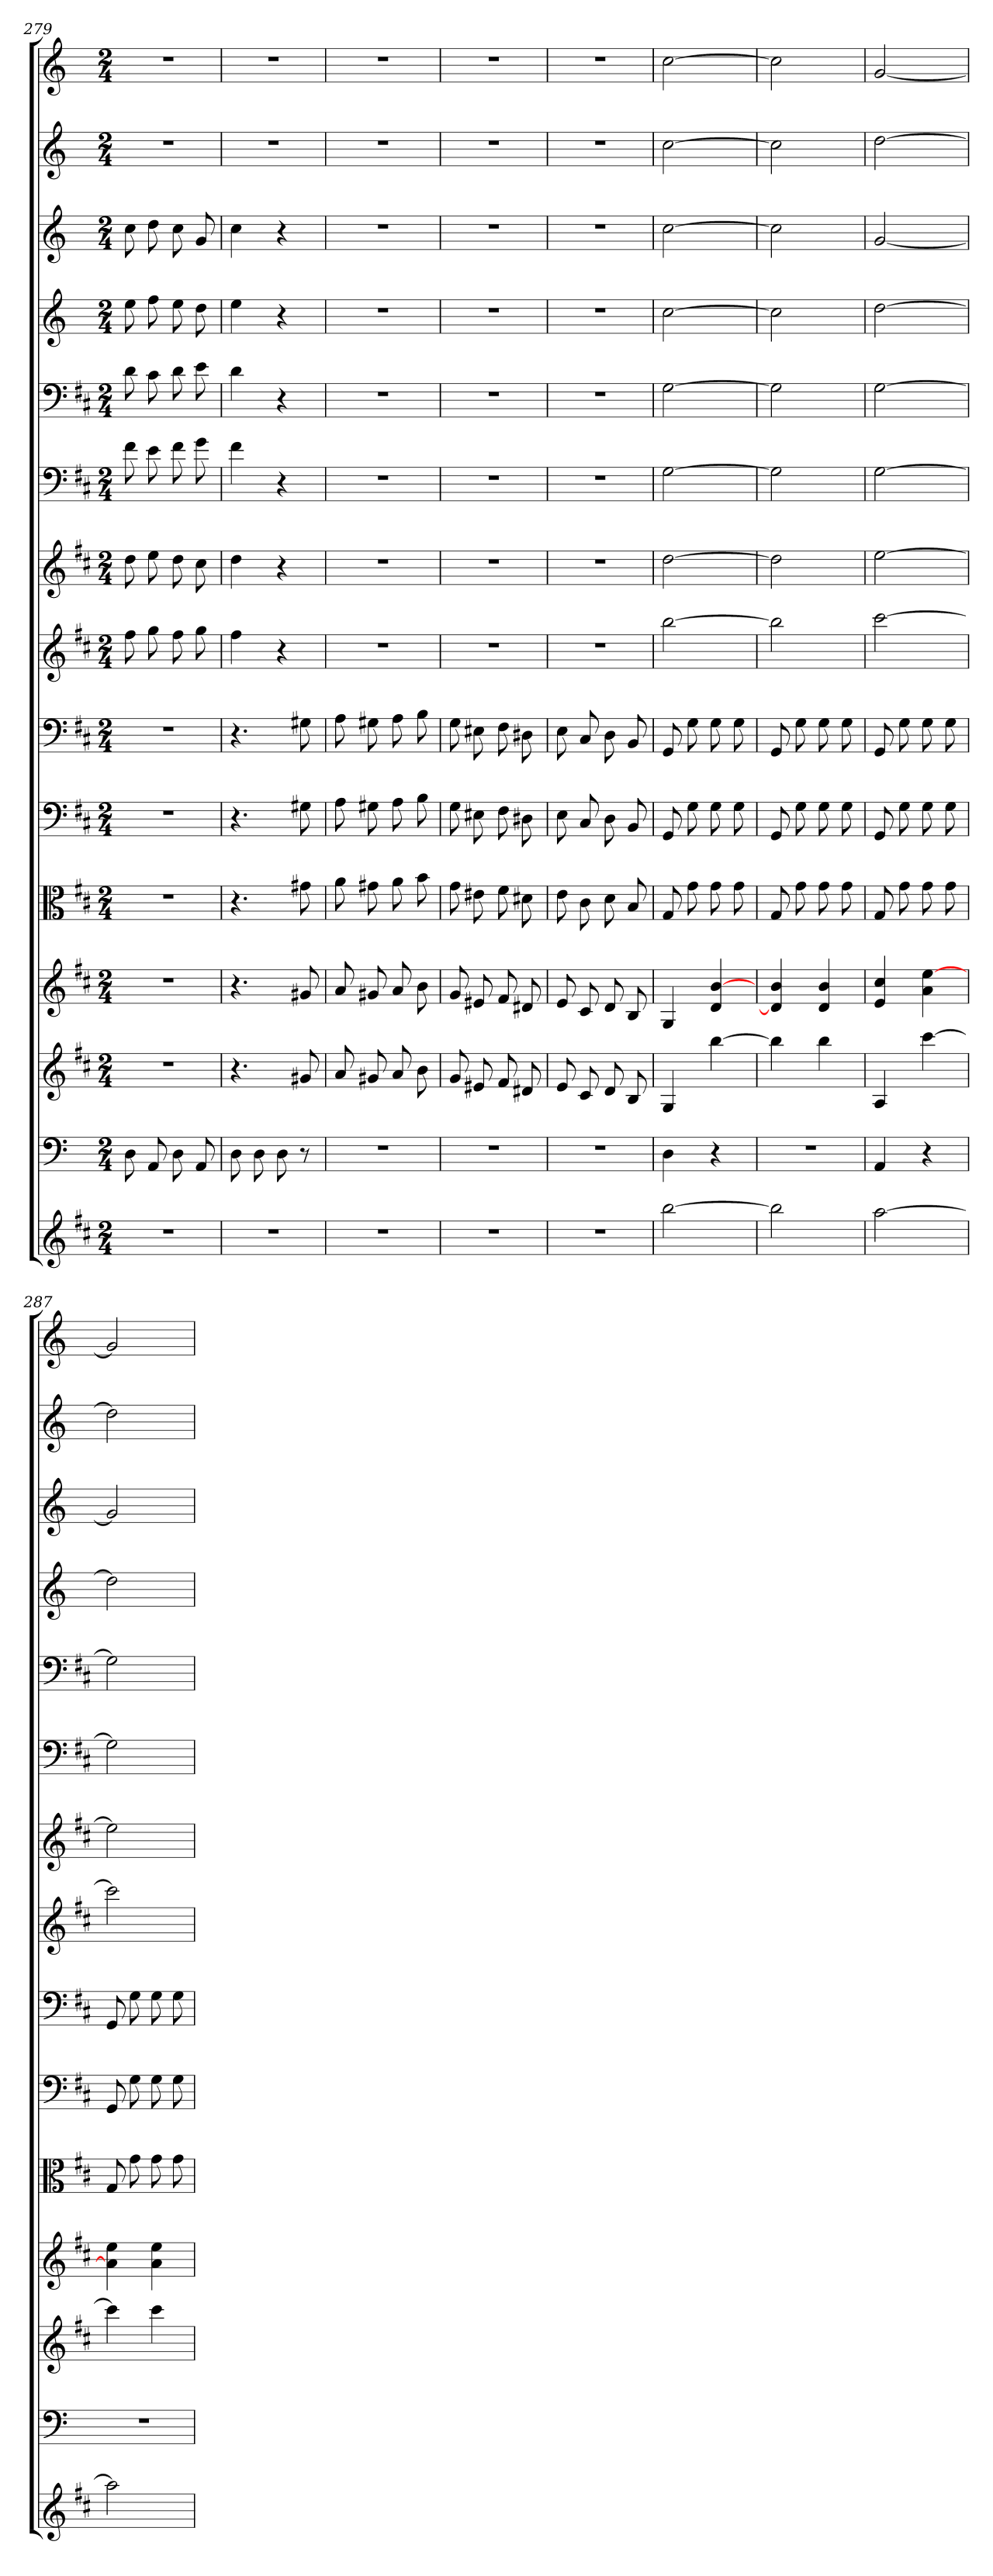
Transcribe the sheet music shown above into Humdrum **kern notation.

**kern	**kern	**kern	**kern	**kern	**kern	**kern	**kern	**kern	**kern	**kern	**kern	**kern	**kern	**kern
*part15	*part14	*part13	*part12	*part11	*part10	*part9	*part8	*part7	*part6	*part5	*part4	*part3	*part2	*part1
*staff15	*staff14	*staff13	*staff12	*staff11	*staff10	*staff9	*staff8	*staff7	*staff6	*staff5	*staff4	*staff3	*staff2	*staff1
*	*clefF4	*	*	*clefC3	*clefF4	*clefF4	*	*	*clefF4	*clefF4	*	*	*	*
*k[f#c#]	*k[]	*k[f#c#]	*k[f#c#]	*k[f#c#]	*k[f#c#]	*k[f#c#]	*k[f#c#]	*k[f#c#]	*k[f#c#]	*k[f#c#]	*k[]	*k[]	*k[]	*k[]
*M2/4	*M2/4	*M2/4	*M2/4	*M2/4	*M2/4	*M2/4	*M2/4	*M2/4	*M2/4	*M2/4	*M2/4	*M2/4	*M2/4	*M2/4
=279	=279	=279	=279	=279	=279	=279	=279	=279	=279	=279	=279	=279	=279	=279
2r	8D	2r	2r	2r	2r	2r	8ff#	8dd	8f#	8d	8ee	8cc	2r	2r
.	8AA	.	.	.	.	.	8gg	8ee	8e	8c#	8ff	8dd	.	.
.	8D	.	.	.	.	.	8ff#	8dd	8f#	8d	8ee	8cc	.	.
.	8AA	.	.	.	.	.	8gg	8cc#	8g	8e	8dd	8g	.	.
=280	=280	=280	=280	=280	=280	=280	=280	=280	=280	=280	=280	=280	=280	=280
2r	8D	4.r	4.r	4.r	4.r	4.r	4ff#	4dd	4f#	4d	4ee	4cc	2r	2r
.	8D	.	.	.	.	.	.	.	.	.	.	.	.	.
.	8D	.	.	.	.	.	4r	4r	4r	4r	4r	4r	.	.
.	8r	8g#X	8g#X	8g#X	8G#X	8G#X	.	.	.	.	.	.	.	.
=281	=281	=281	=281	=281	=281	=281	=281	=281	=281	=281	=281	=281	=281	=281
2r	2r	8a	8a	8a	8A	8A	2r	2r	2r	2r	2r	2r	2r	2r
.	.	8g#X	8g#X	8g#X	8G#X	8G#X	.	.	.	.	.	.	.	.
.	.	8a	8a	8a	8A	8A	.	.	.	.	.	.	.	.
.	.	8b	8b	8b	8B	8B	.	.	.	.	.	.	.	.
=282	=282	=282	=282	=282	=282	=282	=282	=282	=282	=282	=282	=282	=282	=282
2r	2r	8g	8g	8g	8G	8G	2r	2r	2r	2r	2r	2r	2r	2r
.	.	8e#X	8e#X	8e#X	8E#X	8E#X	.	.	.	.	.	.	.	.
.	.	8f#	8f#	8f#	8F#	8F#	.	.	.	.	.	.	.	.
.	.	8d#X	8d#X	8d#X	8D#X	8D#X	.	.	.	.	.	.	.	.
=283	=283	=283	=283	=283	=283	=283	=283	=283	=283	=283	=283	=283	=283	=283
2r	2r	8e	8e	8e	8E	8E	2r	2r	2r	2r	2r	2r	2r	2r
.	.	8c#	8c#	8c#	8C#	8C#	.	.	.	.	.	.	.	.
.	.	8d	8d	8d	8D	8D	.	.	.	.	.	.	.	.
.	.	8B	8B	8B	8BB	8BB	.	.	.	.	.	.	.	.
=284	=284	=284	=284	=284	=284	=284	=284	=284	=284	=284	=284	=284	=284	=284
[2bb	4D	4G	4G	8G	8GG	8GG	[2bb	[2dd	[2G	[2G	[2cc	[2cc	[2cc	[2cc
.	.	.	.	8g	8G	8G	.	.	.	.	.	.	.	.
.	4r	[4bb	4d [4b	8g	8G	8G	.	.	.	.	.	.	.	.
.	.	.	.	8g	8G	8G	.	.	.	.	.	.	.	.
=285	=285	=285	=285	=285	=285	=285	=285	=285	=285	=285	=285	=285	=285	=285
2bb]	2r	4bb]	4d] 4b	8G	8GG	8GG	2bb]	2dd]	2G]	2G]	2cc]	2cc]	2cc]	2cc]
.	.	.	.	8g	8G	8G	.	.	.	.	.	.	.	.
.	.	4bb	4d 4b	8g	8G	8G	.	.	.	.	.	.	.	.
.	.	.	.	8g	8G	8G	.	.	.	.	.	.	.	.
=286	=286	=286	=286	=286	=286	=286	=286	=286	=286	=286	=286	=286	=286	=286
[2aa	4AA	4A	4e 4cc#	8G	8GG	8GG	[2ccc#	[2ee	[2G	[2G	[2dd	[2g	[2dd	[2g
.	.	.	.	8g	8G	8G	.	.	.	.	.	.	.	.
.	4r	[4ccc#	4a [4ee	8g	8G	8G	.	.	.	.	.	.	.	.
.	.	.	.	8g	8G	8G	.	.	.	.	.	.	.	.
=287	=287	=287	=287	=287	=287	=287	=287	=287	=287	=287	=287	=287	=287	=287
2aa]	2r	4ccc#]	4a] 4ee	8G	8GG	8GG	2ccc#]	2ee]	2G]	2G]	2dd]	2g]	2dd]	2g]
.	.	.	.	8g	8G	8G	.	.	.	.	.	.	.	.
.	.	4ccc#	4a 4ee	8g	8G	8G	.	.	.	.	.	.	.	.
.	.	.	.	8g	8G	8G	.	.	.	.	.	.	.	.
=	=	=	=	=	=	=	=	=	=	=	=	=	=	=
*-	*-	*-	*-	*-	*-	*-	*-	*-	*-	*-	*-	*-	*-	*-
